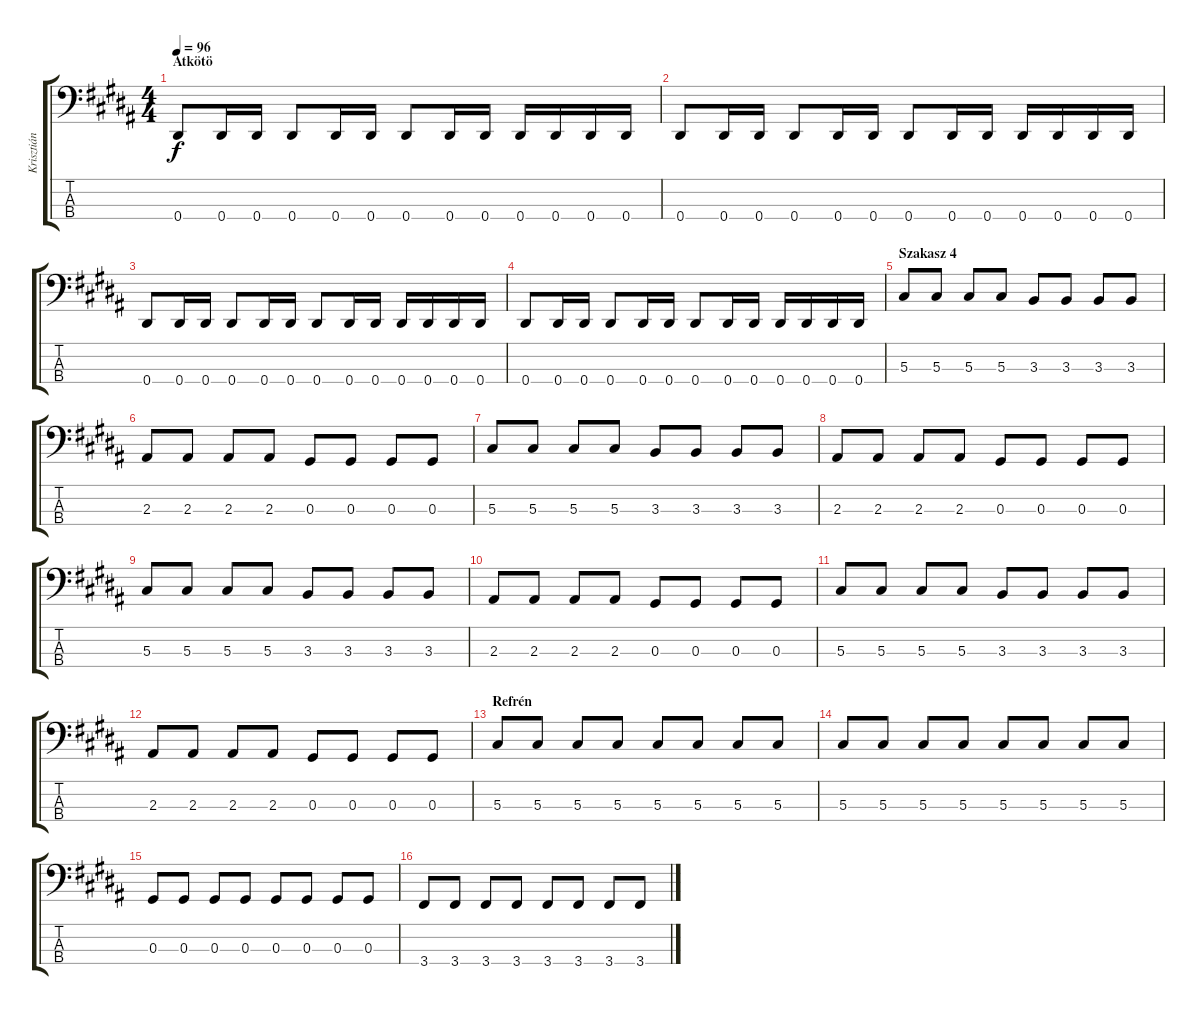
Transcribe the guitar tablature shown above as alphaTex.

\track ("Krisztián" "Krisztián") {instrument electricbassfinger}
\staff {score tabs}
\tuning (Gb2 Db2 Ab1 Eb1) {hide}
\ts (4 4)
\section ("" "Átkötö")
\tempo 96
\clef f4
\ks g#minor
0.4.8{dy f} 0.4.16 0.4.16 0.4.8 0.4.16 0.4.16 0.4.8 0.4.16 0.4.16 0.4.16 0.4.16 0.4.16 0.4.16 |
0.4.8 0.4.16 0.4.16 0.4.8 0.4.16 0.4.16 0.4.8 0.4.16 0.4.16 0.4.16 0.4.16 0.4.16 0.4.16 |
0.4.8 0.4.16 0.4.16 0.4.8 0.4.16 0.4.16 0.4.8 0.4.16 0.4.16 0.4.16 0.4.16 0.4.16 0.4.16 |
0.4.8 0.4.16 0.4.16 0.4.8 0.4.16 0.4.16 0.4.8 0.4.16 0.4.16 0.4.16 0.4.16 0.4.16 0.4.16 |
\section ("" "Szakasz 4")
5.3.8 5.3.8 5.3.8 5.3.8 3.3.8 3.3.8 3.3.8 3.3.8 |
2.3.8 2.3.8 2.3.8 2.3.8 0.3.8 0.3.8 0.3.8 0.3.8 |
5.3.8 5.3.8 5.3.8 5.3.8 3.3.8 3.3.8 3.3.8 3.3.8 |
2.3.8 2.3.8 2.3.8 2.3.8 0.3.8 0.3.8 0.3.8 0.3.8 |
5.3.8 5.3.8 5.3.8 5.3.8 3.3.8 3.3.8 3.3.8 3.3.8 |
2.3.8 2.3.8 2.3.8 2.3.8 0.3.8 0.3.8 0.3.8 0.3.8 |
5.3.8 5.3.8 5.3.8 5.3.8 3.3.8 3.3.8 3.3.8 3.3.8 |
2.3.8 2.3.8 2.3.8 2.3.8 0.3.8 0.3.8 0.3.8 0.3.8 |
\section ("" "Refrén")
5.3.8 5.3.8 5.3.8 5.3.8 5.3.8 5.3.8 5.3.8 5.3.8 |
5.3.8 5.3.8 5.3.8 5.3.8 5.3.8 5.3.8 5.3.8 5.3.8 |
0.3.8 0.3.8 0.3.8 0.3.8 0.3.8 0.3.8 0.3.8 0.3.8 |
3.4.8 3.4.8 3.4.8 3.4.8 3.4.8 3.4.8 3.4.8 3.4.8
